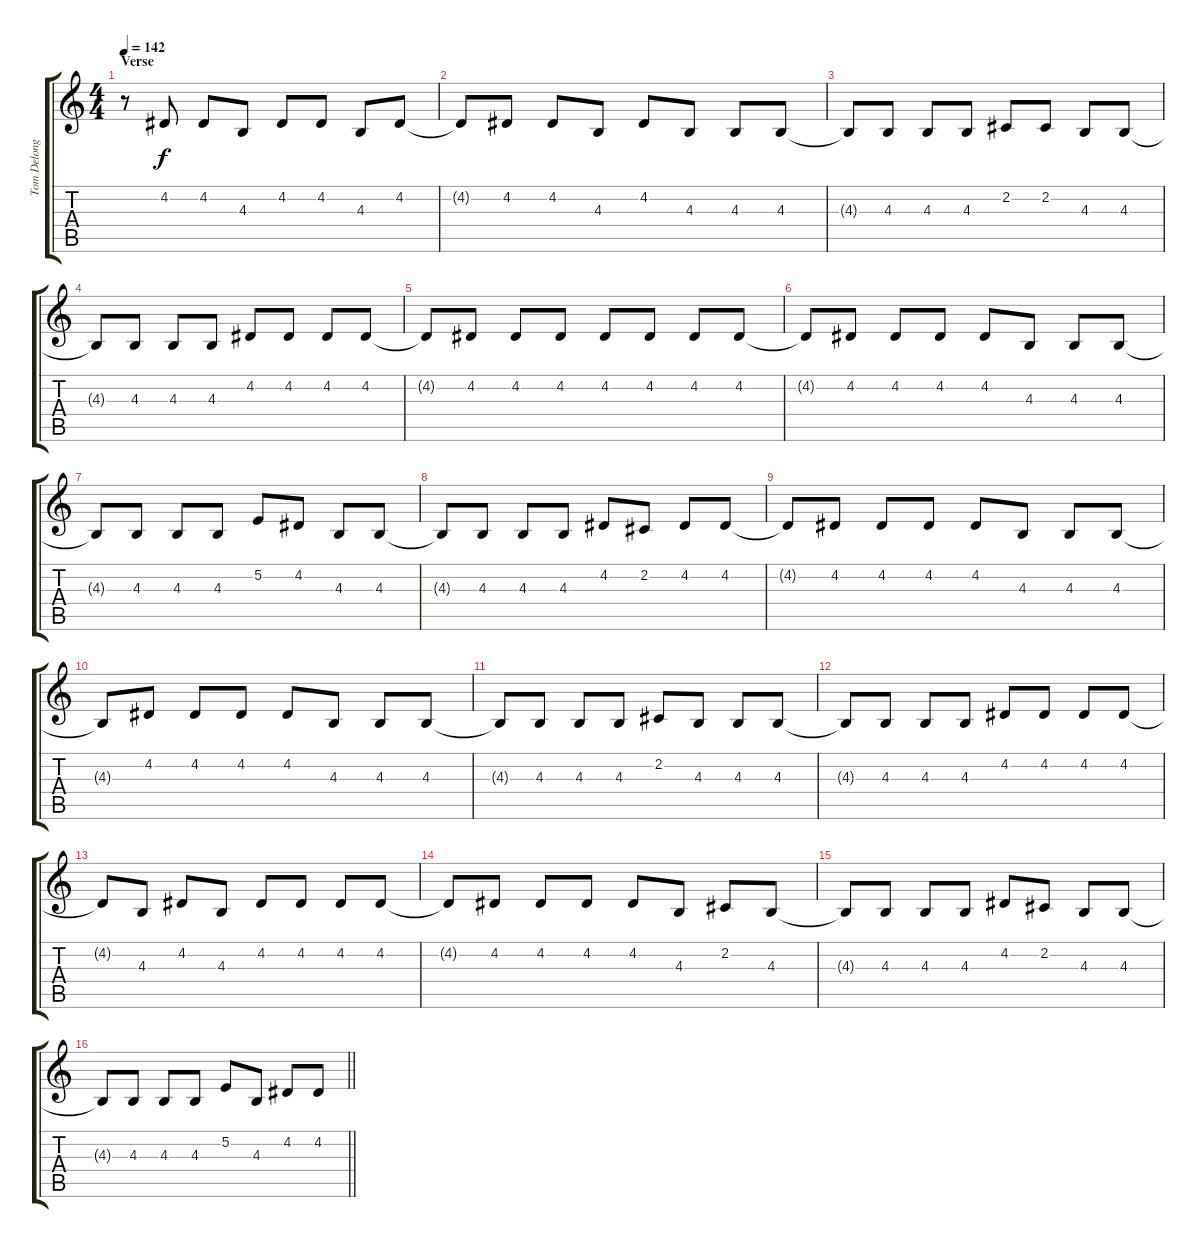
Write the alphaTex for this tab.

\track ("Tom Delonge - Vocals" "Tom Delong") {instrument altosax}
\staff {score tabs}
\tuning (E4 B3 G3 D3 A2 E2) {hide}
\ts (4 4)
\section ("" "Verse")
\tempo 142
\clef g2
\ks c
r.8{dy f} 4.2.8 4.2.8 4.3.8 4.2.8 4.2.8 4.3.8 4.2.8 |
4.2{t}.8 4.2.8 4.2.8 4.3.8 4.2.8 4.3.8 4.3.8 4.3.8 |
4.3{t}.8 4.3.8 4.3.8 4.3.8 2.2.8 2.2.8 4.3.8 4.3.8 |
4.3{t}.8 4.3.8 4.3.8 4.3.8 4.2.8 4.2.8 4.2.8 4.2.8 |
4.2{t}.8 4.2.8 4.2.8 4.2.8 4.2.8 4.2.8 4.2.8 4.2.8 |
4.2{t}.8 4.2.8 4.2.8 4.2.8 4.2.8 4.3.8 4.3.8 4.3.8 |
4.3{t}.8 4.3.8 4.3.8 4.3.8 5.2.8 4.2.8 4.3.8 4.3.8 |
4.3{t}.8 4.3.8 4.3.8 4.3.8 4.2.8 2.2.8 4.2.8 4.2.8 |
4.2{t}.8 4.2.8 4.2.8 4.2.8 4.2.8 4.3.8 4.3.8 4.3.8 |
4.3{t}.8 4.2.8 4.2.8 4.2.8 4.2.8 4.3.8 4.3.8 4.3.8 |
4.3{t}.8 4.3.8 4.3.8 4.3.8 2.2.8 4.3.8 4.3.8 4.3.8 |
4.3{t}.8 4.3.8 4.3.8 4.3.8 4.2.8 4.2.8 4.2.8 4.2.8 |
4.2{t}.8 4.3.8 4.2.8 4.3.8 4.2.8 4.2.8 4.2.8 4.2.8 |
4.2{t}.8 4.2.8 4.2.8 4.2.8 4.2.8 4.3.8 2.2.8 4.3.8 |
4.3{t}.8 4.3.8 4.3.8 4.3.8 4.2.8 2.2.8 4.3.8 4.3.8 |
\barLineRight lightlight
4.3{t}.8 4.3.8 4.3.8 4.3.8 5.2.8 4.3.8 4.2.8 4.2.8
